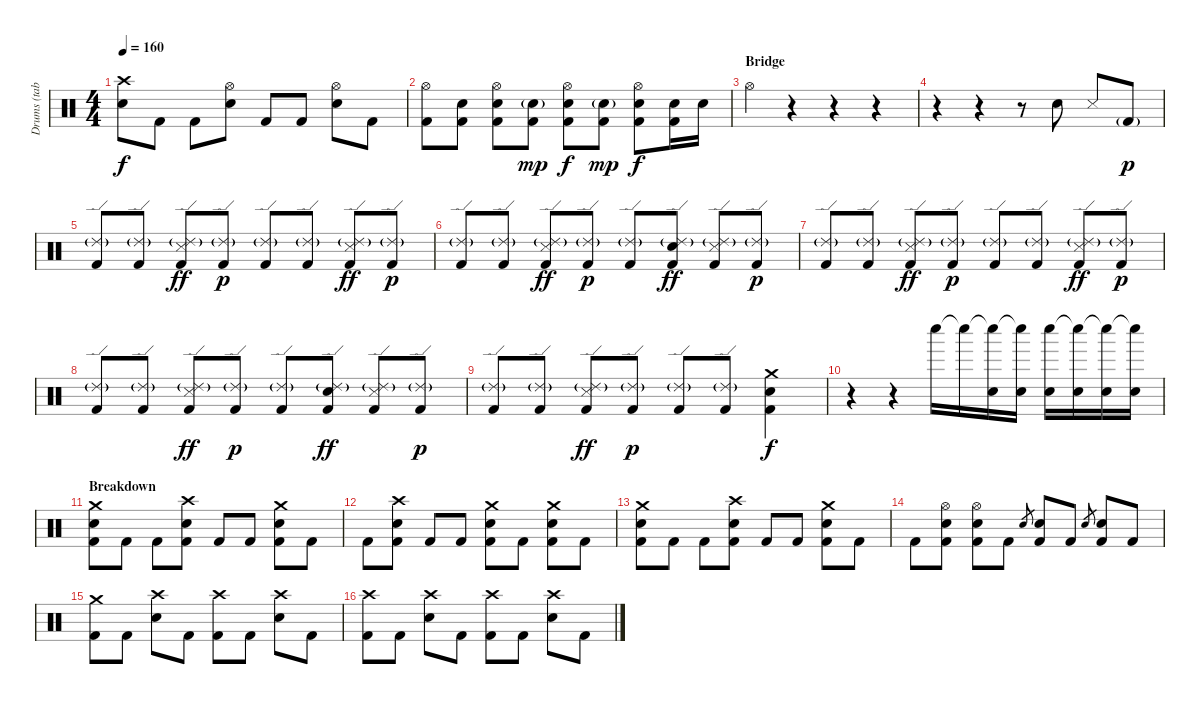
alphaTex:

\track ("Drums (tabbed by Rinhos)" "Drums (tab") {instrument percussion}
\staff {score}
\articulation defaults
\ts (4 4)
\tempo 160
\clef neutral
\ks c
("Crash high (hit)" "Electric Snare (hit)").8{dy f} "Kick (hit) 2".8 "Kick (hit) 2".8 ("Hi-Hat (open)" "Electric Snare (hit)").8 "Kick (hit) 2".8 "Kick (hit) 2".8 ("Hi-Hat (open)" "Electric Snare (hit)").8 "Kick (hit) 2".8 |
("Hi-Hat (open)" "Kick (hit) 2").8 ("Electric Snare (hit)" "Kick (hit) 2").8 ("Hi-Hat (open)" "Electric Snare (hit)" "Kick (hit) 2").8 ("Electric Snare (hit)"{g} "Kick (hit) 2").8{dy mp} ("Hi-Hat (open)" "Electric Snare (hit)" "Kick (hit) 2").8{dy f} ("Electric Snare (hit)"{g} "Kick (hit) 2").8{dy mp} ("Hi-Hat (open)" "Electric Snare (hit)" "Kick (hit) 2").8{dy f} ("Electric Snare (hit)" "Kick (hit) 2").16 "Electric Snare (hit)".16 |
\section ("" "Bridge")
"Hi-Hat (open)".4 r.4 r.4 r.4 |
r.4 r.4 r.8 "Metronome (bell)".8 "Metronome (hit)".8 "Kick (hit) 2"{g}.8{dy p} |
("Ride (edge) 2"{g} "Kick (hit) 2").8 ("Ride (edge) 2"{g} "Kick (hit) 2").8 ("Ride (edge) 2"{g} "Metronome (hit)" "Kick (hit) 2").8{dy ff} ("Ride (edge) 2"{g} "Kick (hit) 2").8{dy p} ("Ride (edge) 2"{g} "Kick (hit) 2").8 ("Ride (edge) 2"{g} "Kick (hit) 2").8 ("Ride (edge) 2"{g} "Metronome (hit)" "Kick (hit) 2").8{dy ff} ("Ride (edge) 2"{g} "Kick (hit) 2").8{dy p} |
("Ride (edge) 2"{g} "Kick (hit) 2").8 ("Ride (edge) 2"{g} "Kick (hit) 2").8 ("Ride (edge) 2"{g} "Metronome (hit)" "Kick (hit) 2").8{dy ff} ("Ride (edge) 2"{g} "Kick (hit) 2").8{dy p} ("Ride (edge) 2"{g} "Kick (hit) 2").8 ("Ride (edge) 2"{g} "Metronome (bell)" "Kick (hit) 2").8{dy ff} ("Ride (edge) 2"{g} "Metronome (hit)" "Kick (hit) 2").8 ("Ride (edge) 2"{g} "Kick (hit) 2").8{dy p} |
("Ride (edge) 2"{g} "Kick (hit) 2").8 ("Ride (edge) 2"{g} "Kick (hit) 2").8 ("Ride (edge) 2"{g} "Metronome (hit)" "Kick (hit) 2").8{dy ff} ("Ride (edge) 2"{g} "Kick (hit) 2").8{dy p} ("Ride (edge) 2"{g} "Kick (hit) 2").8 ("Ride (edge) 2"{g} "Kick (hit) 2").8 ("Ride (edge) 2"{g} "Metronome (hit)" "Kick (hit) 2").8{dy ff} ("Ride (edge) 2"{g} "Kick (hit) 2").8{dy p} |
("Ride (edge) 2"{g} "Kick (hit) 2").8 ("Ride (edge) 2"{g} "Kick (hit) 2").8 ("Ride (edge) 2"{g} "Metronome (hit)" "Kick (hit) 2").8{dy ff} ("Ride (edge) 2"{g} "Kick (hit) 2").8{dy p} ("Ride (edge) 2"{g} "Kick (hit) 2").8 ("Ride (edge) 2"{g} "Metronome (bell)" "Kick (hit) 2").8{dy ff} ("Ride (edge) 2"{g} "Metronome (hit)" "Kick (hit) 2").8 ("Ride (edge) 2"{g} "Kick (hit) 2").8{dy p} |
("Ride (edge) 2"{g} "Kick (hit) 2").8 ("Ride (edge) 2"{g} "Kick (hit) 2").8 ("Ride (edge) 2"{g} "Metronome (hit)" "Kick (hit) 2").8{dy ff} ("Ride (edge) 2"{g} "Kick (hit) 2").8{dy p} ("Ride (edge) 2"{g} "Kick (hit) 2").8 ("Ride (edge) 2"{g} "Kick (hit) 2").8 ("Crash medium (hit)" "Electric Snare (hit)" "Kick (hit) 2").4{dy f} |
r.4 r.4 "Whistle low (hit)".16 "Whistle low (hit)"{t}.16 ("Whistle low (hit)"{t} "Electric Snare (hit)").16 ("Whistle low (hit)"{t} "Electric Snare (hit)").16 ("Whistle low (hit)" "Electric Snare (hit)").16 ("Whistle low (hit)"{t} "Electric Snare (hit)").16 ("Whistle low (hit)"{t} "Electric Snare (hit)").16 ("Whistle low (hit)"{t} "Electric Snare (hit)").16 |
\section ("" "Breakdown")
("Crash medium (hit)" "Electric Snare (hit)" "Kick (hit) 2").8 "Kick (hit) 2".8 "Kick (hit) 2".8 ("Crash high (hit)" "Electric Snare (hit)" "Kick (hit) 2").8 "Kick (hit) 2".8 "Kick (hit) 2".8 ("Crash medium (hit)" "Electric Snare (hit)" "Kick (hit) 2").8 "Kick (hit) 2".8 |
"Kick (hit) 2".8 ("Crash high (hit)" "Electric Snare (hit)" "Kick (hit) 2").8 "Kick (hit) 2".8 "Kick (hit) 2".8 ("Crash medium (hit)" "Electric Snare (hit)" "Kick (hit) 2").8 "Kick (hit) 2".8 ("Crash medium (hit)" "Electric Snare (hit)" "Kick (hit) 2").8 "Kick (hit) 2".8 |
("Crash medium (hit)" "Electric Snare (hit)" "Kick (hit) 2").8 "Kick (hit) 2".8 "Kick (hit) 2".8 ("Crash high (hit)" "Electric Snare (hit)" "Kick (hit) 2").8 "Kick (hit) 2".8 "Kick (hit) 2".8 ("Crash medium (hit)" "Electric Snare (hit)" "Kick (hit) 2").8 "Kick (hit) 2".8 |
"Kick (hit) 2".8 ("Hi-Hat (open)" "Electric Snare (hit)" "Kick (hit) 2").8 ("Hi-Hat (open)" "Electric Snare (hit)" "Kick (hit) 2").8 "Kick (hit) 2".8 "Electric Snare (hit)".8{gr} ("Electric Snare (hit)" "Kick (hit) 2").8 "Kick (hit) 2".8 "Electric Snare (hit)".8{gr} ("Electric Snare (hit)" "Kick (hit) 2").8 "Kick (hit) 2".8 |
("Crash medium (hit)" "Kick (hit) 2").8 "Kick (hit) 2".8 ("Crash high (hit)" "Electric Snare (hit)").8 "Kick (hit) 2".8 ("Crash high (hit)" "Kick (hit) 2").8 "Kick (hit) 2".8 ("Crash high (hit)" "Electric Snare (hit)").8 "Kick (hit) 2".8 |
("Crash high (hit)" "Kick (hit) 2").8 "Kick (hit) 2".8 ("Crash high (hit)" "Electric Snare (hit)").8 "Kick (hit) 2".8 ("Crash high (hit)" "Kick (hit) 2").8 "Kick (hit) 2".8 ("Crash high (hit)" "Electric Snare (hit)").8 "Kick (hit) 2".8
